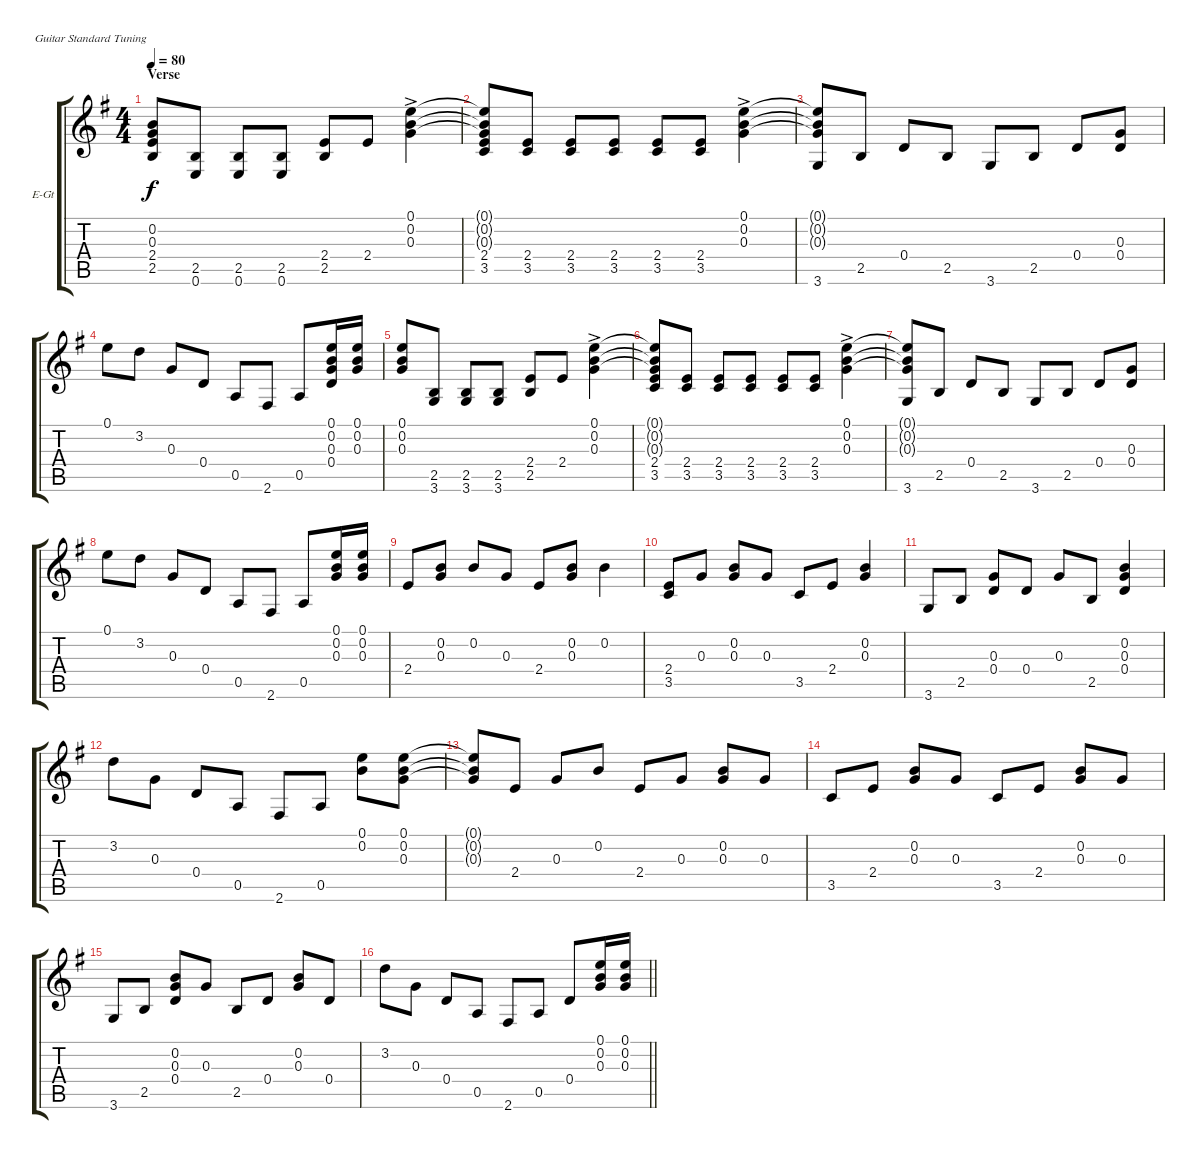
\bracketExtendMode groupsimilarinstruments
\firstSystemTrackNameOrientation horizontal
\otherSystemsTrackNameOrientation horizontal
\track ("Gtr.1" "E-Gt") {instrument electricguitarclean}
\staff {score tabs}
\tuning (E4 B3 G3 D3 A2 E2)
\ts (4 4)
\section ("" "Verse")
\tempo 80
\clef g2
\ks g
(0.2 0.3 2.4 2.5).8{dy f} (2.5 0.6).8 (2.5 0.6).8 (2.5 0.6).8 (2.4 2.5).8 2.4.8 (0.1{ac} 0.2{ac} 0.3{ac}).4 |
(0.1{t} 0.2{t} 0.3{t} 2.4 3.5).8 (2.4 3.5).8 (2.4 3.5).8 (2.4 3.5).8 (2.4 3.5).8 (2.4 3.5).8 (0.1{ac} 0.2{ac} 0.3{ac}).4 |
(0.1{t} 0.2{t} 0.3{t} 3.6).8 2.5.8 0.4.8 2.5.8 3.6.8 2.5.8 0.4.8 (0.3 0.4).8 |
0.1.8 3.2.8 0.3.8 0.4.8 0.5.8 2.6.8 0.5.8 (0.1 0.2 0.3 0.4).16 (0.1 0.2 0.3).16 |
(0.1 0.2 0.3).8 (2.5 3.6).8 (2.5 3.6).8 (2.5 3.6).8 (2.4 2.5).8 2.4.8 (0.1{ac} 0.2{ac} 0.3{ac}).4 |
(0.1{t} 0.2{t} 0.3{t} 2.4 3.5).8 (2.4 3.5).8 (2.4 3.5).8 (2.4 3.5).8 (2.4 3.5).8 (2.4 3.5).8 (0.1{ac} 0.2{ac} 0.3{ac}).4 |
(0.1{t} 0.2{t} 0.3{t} 3.6).8 2.5.8 0.4.8 2.5.8 3.6.8 2.5.8 0.4.8 (0.3 0.4).8 |
0.1.8 3.2.8 0.3.8 0.4.8 0.5.8 2.6.8 0.5.8 (0.1 0.2 0.3).16 (0.1 0.2 0.3).16 |
2.4.8 (0.2 0.3).8 0.2.8 0.3.8 2.4.8 (0.2 0.3).8 0.2.4 |
(2.4 3.5).8 0.3.8 (0.2 0.3).8 0.3.8 3.5.8 2.4.8 (0.2 0.3).4 |
3.6.8 2.5.8 (0.3 0.4).8 0.4.8 0.3.8 2.5.8 (0.2 0.3 0.4).4 |
3.2.8 0.3.8 0.4.8 0.5.8 2.6.8 0.5.8 (0.1 0.2).8 (0.1 0.2 0.3).8 |
(0.1{t} 0.2{t} 0.3{t}).8 2.4.8 0.3.8 0.2.8 2.4.8 0.3.8 (0.2 0.3).8 0.3.8 |
3.5.8 2.4.8 (0.2 0.3).8 0.3.8 3.5.8 2.4.8 (0.2 0.3).8 0.3.8 |
3.6.8 2.5.8 (0.2 0.3 0.4).8 0.3.8 2.5.8 0.4.8 (0.2 0.3).8 0.4.8 |
\barLineRight lightlight
3.2.8 0.3.8 0.4.8 0.5.8 2.6.8 0.5.8 0.4.8 (0.1 0.2 0.3).16 (0.1 0.2 0.3).16
